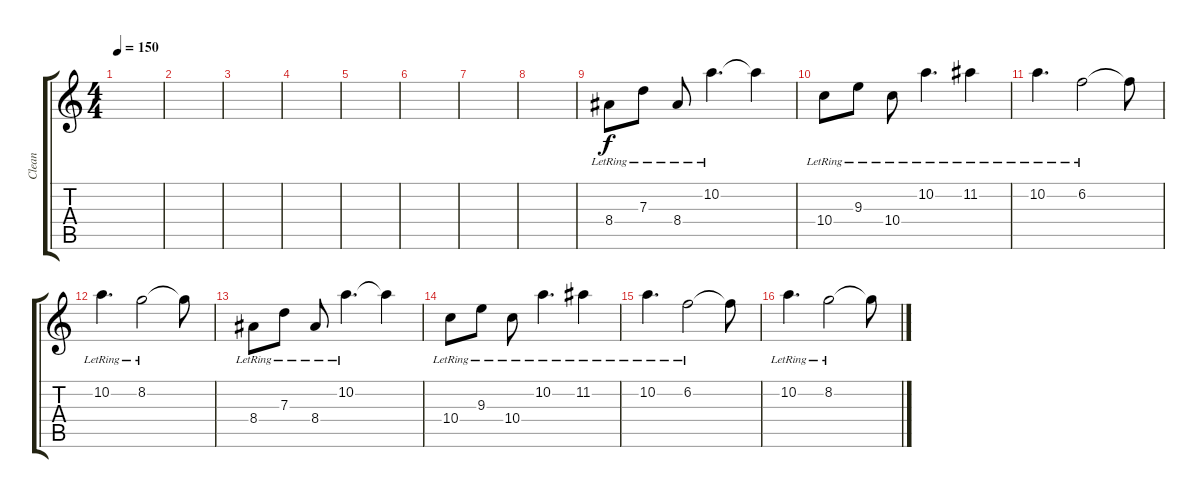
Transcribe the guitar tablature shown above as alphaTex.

\track ("Clean" "Clean") {instrument electricguitarclean}
\staff {score tabs}
\tuning (E4 B3 G3 D3 A2 D2) {hide}
\ts (4 4)
\tempo 150
\clef g2
\ks c
|
|
|
|
|
|
|
|
8.4{lr}.8 7.3{lr}.8 8.4{lr}.8 10.2{lr}.4{d} 10.2{t}.4 |
10.4{lr}.8 9.3{lr}.8 10.4{lr}.8 10.2{lr}.4{d} 11.2{lr}.4 |
10.2{lr}.4{d} 6.2{lr}.2 6.2{t}.8 |
10.2{lr}.4{d} 8.2{lr}.2 8.2{t}.8 |
8.4{lr}.8 7.3{lr}.8 8.4{lr}.8 10.2{lr}.4{d} 10.2{t}.4 |
10.4{lr}.8 9.3{lr}.8 10.4{lr}.8 10.2{lr}.4{d} 11.2{lr}.4 |
10.2{lr}.4{d} 6.2{lr}.2 6.2{t}.8 |
10.2{lr}.4{d} 8.2{lr}.2 8.2{t}.8
